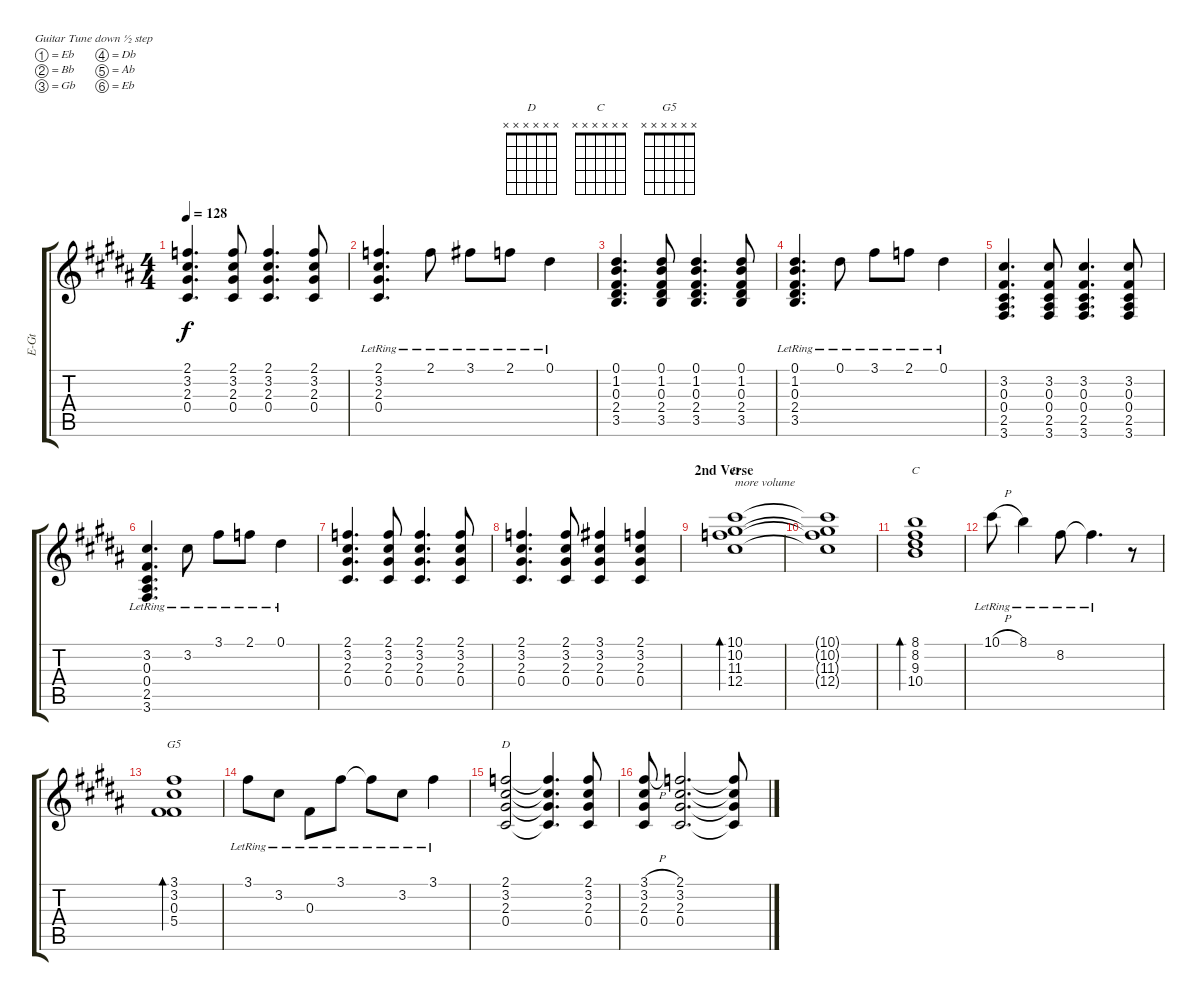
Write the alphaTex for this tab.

\bracketExtendMode groupsimilarinstruments
\otherSystemsTrackNameOrientation horizontal
\track ("Guitar 3 (Slash)" "E-Gt") {defaultSystemsLayout 4 instrument electricguitarjazz}
\staff {score tabs}
\tuning (Eb4 Bb3 Gb3 Db3 Ab2 Eb2)
\chord ("D" x x x x x x)
\chord ("C" x x x x x x)
\chord ("G5" x x x x x x)
\ts (4 4)
\tempo 128
\clef g2
\ks b
(2.1{acc b} 3.2{acc forcenatural} 2.3{acc forcenatural} 0.4{acc forcenatural}).4{d dy f} (2.1{acc b} 3.2{acc forcenatural} 2.3{acc forcenatural} 0.4{acc forcenatural}).8 (2.1{acc b} 3.2{acc forcenatural} 2.3{acc forcenatural} 0.4{acc forcenatural}).4{d} (2.1{acc b} 3.2{acc forcenatural} 2.3{acc forcenatural} 0.4{acc forcenatural}).8 |
(2.1{lr acc b} 3.2{lr acc forcenatural} 2.3{lr acc forcenatural} 0.4{lr acc forcenatural}).4{d} 2.1{lr acc b}.8 3.1{lr acc forcenatural}.8 2.1{lr acc b}.8 0.1{lr acc forcenatural}.4 |
(0.1{acc forcenatural} 1.2{acc forcenatural} 0.3{acc forcenatural} 2.4{acc forcenatural} 3.5{acc forcenatural}).4{d} (0.1{acc forcenatural} 1.2{acc forcenatural} 0.3{acc forcenatural} 2.4{acc forcenatural} 3.5{acc forcenatural}).8 (0.1{acc forcenatural} 1.2{acc forcenatural} 0.3{acc forcenatural} 2.4{acc forcenatural} 3.5{acc forcenatural}).4{d} (0.1{acc forcenatural} 1.2{acc forcenatural} 0.3{acc forcenatural} 2.4{acc forcenatural} 3.5{acc forcenatural}).8 |
(0.1{lr acc forcenatural} 1.2{lr acc forcenatural} 0.3{lr acc forcenatural} 2.4{lr acc forcenatural} 3.5{lr acc forcenatural}).4{d} 0.1{lr acc forcenatural}.8 3.1{lr acc forcenatural}.8 2.1{lr acc b}.8 0.1{lr acc forcenatural}.4 |
(3.2{acc forcenatural} 0.3{acc forcenatural} 0.4{acc forcenatural} 2.5{acc forcenatural} 3.6{acc forcenatural}).4{d} (3.2{acc forcenatural} 0.3{acc forcenatural} 0.4{acc forcenatural} 2.5{acc forcenatural} 3.6{acc forcenatural}).8 (3.2{acc forcenatural} 0.3{acc forcenatural} 0.4{acc forcenatural} 2.5{acc forcenatural} 3.6{acc forcenatural}).4{d} (3.2{acc forcenatural} 0.3{acc forcenatural} 0.4{acc forcenatural} 2.5{acc forcenatural} 3.6{acc forcenatural}).8 |
(3.2{lr acc forcenatural} 0.3{lr acc forcenatural} 0.4{lr acc forcenatural} 2.5{lr acc forcenatural} 3.6{lr acc forcenatural}).4{d} 3.2{lr acc forcenatural}.8 3.1{lr acc forcenatural}.8 2.1{lr acc b}.8 0.1{lr acc forcenatural}.4 |
(2.1{acc b} 3.2{acc forcenatural} 2.3{acc forcenatural} 0.4{acc forcenatural}).4{d} (2.1{acc b} 3.2{acc forcenatural} 2.3{acc forcenatural} 0.4{acc forcenatural}).8 (2.1{acc b} 3.2{acc forcenatural} 2.3{acc forcenatural} 0.4{acc forcenatural}).4{d} (2.1{acc b} 3.2{acc forcenatural} 2.3{acc forcenatural} 0.4{acc forcenatural}).8 |
(2.1{acc b} 3.2{acc forcenatural} 2.3{acc forcenatural} 0.4{acc forcenatural}).4{d} (2.1{acc b} 3.2{acc forcenatural} 2.3{acc forcenatural} 0.4{acc forcenatural}).8 (3.1{acc forcenatural} 3.2{acc forcenatural} 2.3{acc forcenatural} 0.4{acc forcenatural}).4 (2.1{acc b} 3.2{acc forcenatural} 2.3{acc forcenatural} 0.4{acc forcenatural}).4 |
\section ("" "2nd Verse")
(10.1{acc forcenatural} 10.2{acc forcenatural} 11.3{acc b} 12.4{acc forcenatural}).1{bd 240 ch "D" txt "more volume" instrument electricguitarjazz} |
(10.1{t acc forcenatural} 10.2{t acc forcenatural} 11.3{t acc b} 12.4{t acc forcenatural}).1 |
(8.1{acc forcenatural} 8.2{acc forcenatural} 9.3{acc forcenatural} 10.4{acc forcenatural}).1{bd 240 ch "C"} |
10.1{h lr acc forcenatural}.8 8.1{lr acc forcenatural}.4 8.2{lr acc forcenatural}.8 8.2{lr t acc forcenatural}.4{d} r.8 |
(3.1{acc forcenatural} 3.2{acc forcenatural} 0.3{acc forcenatural} 5.4{acc forcenatural}).1{bd 125 ch "G5"} |
3.1{lr acc forcenatural}.8 3.2{lr acc forcenatural}.8 0.3{lr acc forcenatural}.8 3.1{lr acc forcenatural}.8 3.1{lr t acc forcenatural}.8 3.2{lr acc forcenatural}.8 3.1{lr acc forcenatural}.4 |
(2.1{acc b} 3.2{acc forcenatural} 2.3{acc forcenatural} 0.4{acc forcenatural}).2{ch "D"} (2.1{t acc b} 3.2{t acc forcenatural} 2.3{t acc forcenatural} 0.4{t acc forcenatural}).4{d} (2.1{acc b} 3.2{acc forcenatural} 2.3{acc forcenatural} 0.4{acc forcenatural}).8 |
(3.1{h acc forcenatural} 3.2{acc forcenatural} 2.3{acc forcenatural} 0.4{acc forcenatural}).8 (2.1{acc b} 3.2{acc forcenatural} 2.3{acc forcenatural} 0.4{acc forcenatural}).2{d} (2.1{t acc b} 3.2{t acc forcenatural} 2.3{t acc forcenatural} 0.4{t acc forcenatural}).8
